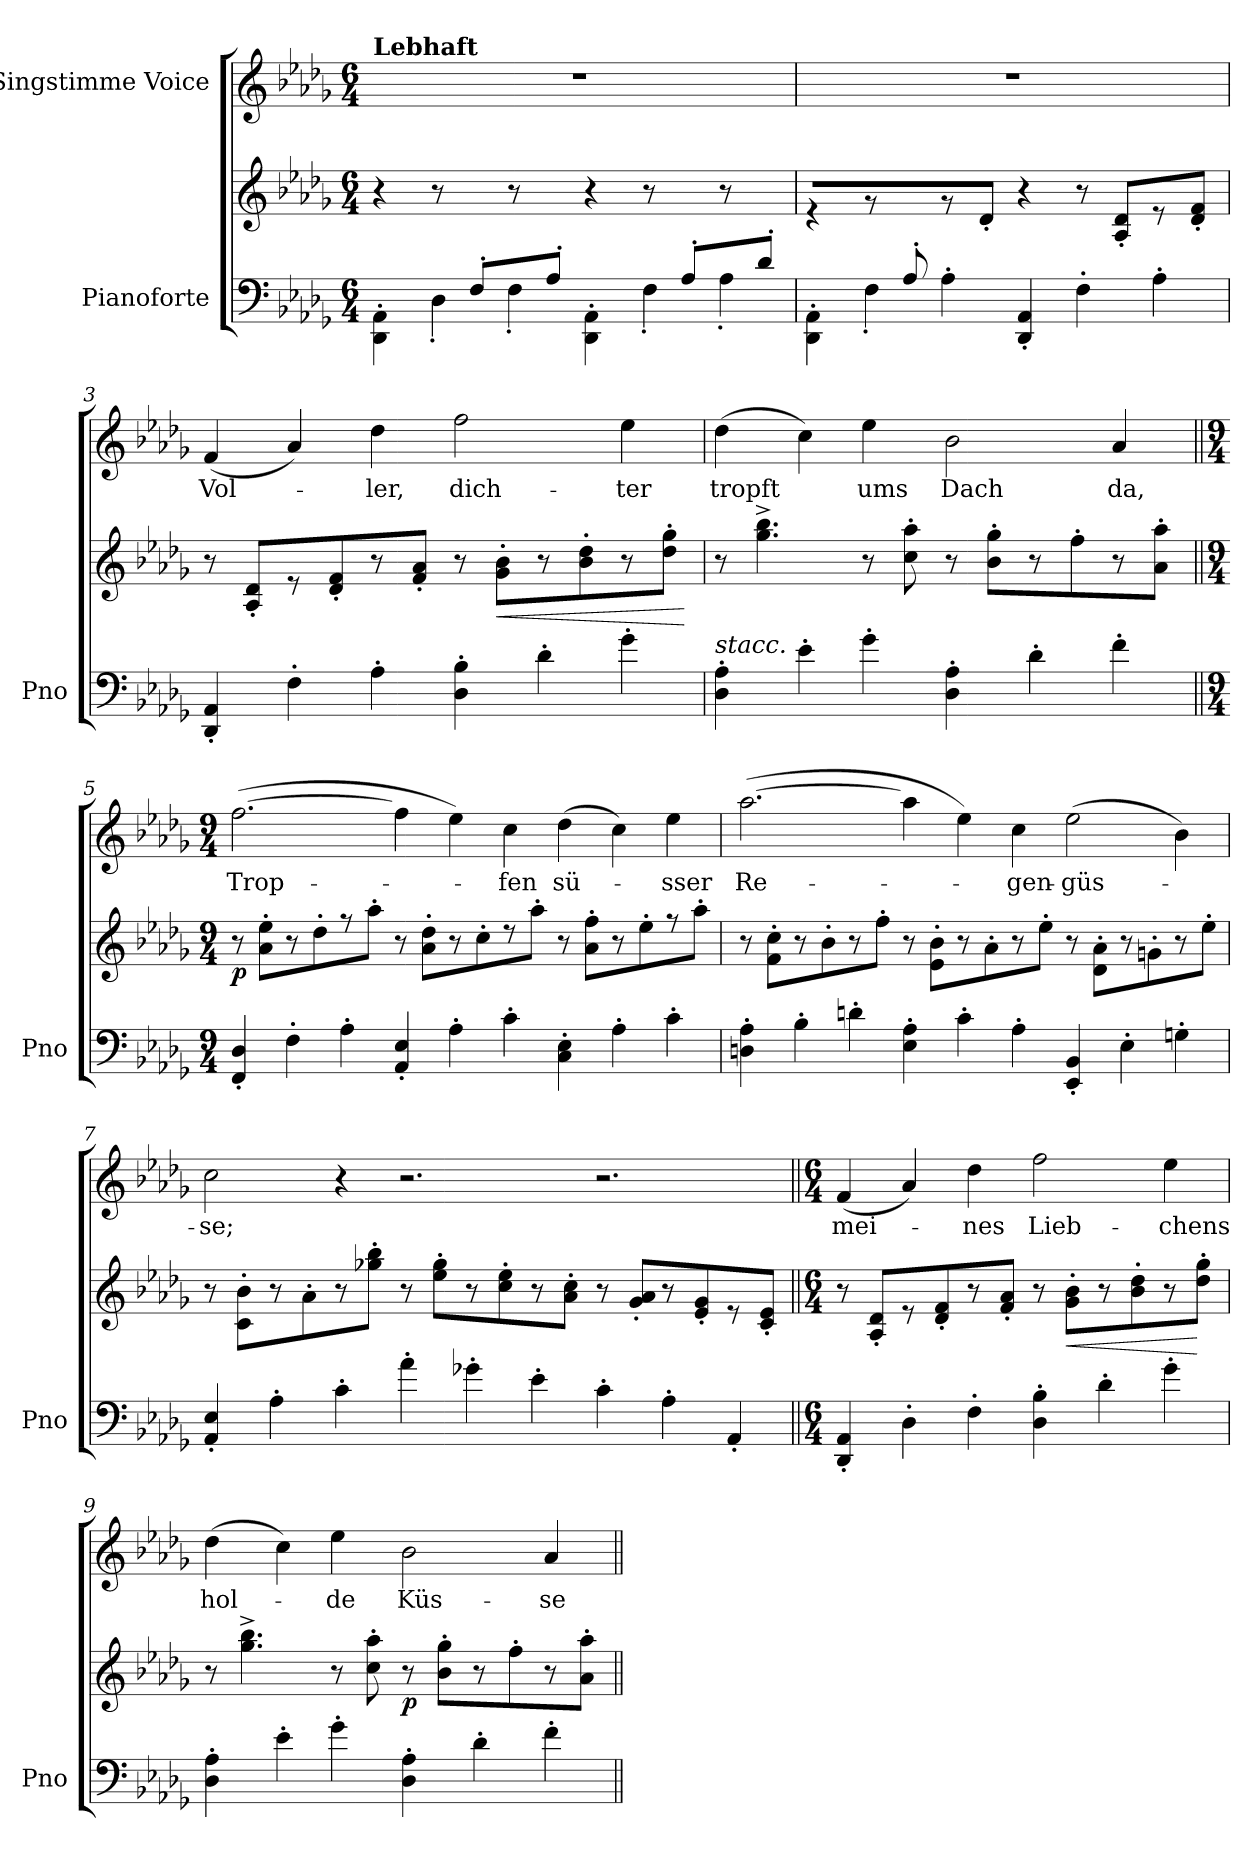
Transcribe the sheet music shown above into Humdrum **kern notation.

**kern	**kern	**dynam	**kern	**text
*part2	*part2	*part2	*part1	*part1
*staff3	*staff2	*staff2/3	*staff1	*staff1
*I"Pianoforte	*	*	*I"Singstimme Voice	*
*I'Pno	*	*	*	*
*clefF4	*clefG2	*	*clefG2	*
*k[b-e-a-d-g-]	*k[b-e-a-d-g-]	*	*k[b-e-a-d-g-]	*
*M6/4	*M6/4	*	*M6/4	*
=1	=1	=1	=1	=1
*^	*	*	*	*
!	!	!	!	!LO:TX:a:B:t=Lebhaft	!
4.ryy	4DD-\'< 4AA-\'<	4r	.	1.r	.
!	!	!	!LO:DY:b	!	!
!	!	!	!LO:DY:n=1:b	!	!
.	4D-'<\	8r	p other-dynamics	.	.
8F'>/L	.	8ryy	.	.	.
8ryy	4F'<\	8r	.	.	.
8A-'>/J	.	8ryy	.	.	.
4.ryy	4DD-\'< 4AA-\'<	4r	.	.	.
.	4F'<\	8r	.	.	.
8A-'>/L	.	8ryy	.	.	.
8ryy	4A-'<\	8r	.	.	.
8d-'>/J	.	8ryy	.	.	.
=2	=2	=2	=2	=2	=2
4.ryy	4DD-\'< 4AA-\'<	4r	.	1.r	.
.	4F'<\	8r	.	.	.
8A-'>/L	.	8ryy	.	.	.
1ryy	4A-'<\	8r	.	.	.
.	.	8d-'>/J	.	.	.
.	4DD-/'< 4AA-/'<	4r	.	.	.
.	4F'\	8r	.	.	.
.	.	8A-/'< 8d-/'<L	.	.	.
.	4A-'\	8r	.	.	.
.	.	8d-/'< 8f/'<J	.	.	.
*v	*v	*	*	*	*
=3	=3	=3	=3	=3
4DD-/' 4AA-/'	8r	.	(4f/	Vol-
.	8A-/' 8d-/'L	.	.	.
4F'\	8r	.	4a-/)	.
.	8d-/' 8f/'	.	.	.
4A-'\	8r	.	4dd-\	-ler,
.	8f/' 8a-/'J	.	.	.
4D-\' 4B-\'	8r	.	2ff\	dich-
!	!	!LO:HP:b	!	!
.	8g-\' 8b-\'L	<	.	.
4d-'\	8r	.	.	.
.	8b-\' 8dd-\'	.	.	.
4g-'\	8r	.	4ee-\	-ter
.	8dd-\' 8gg-\'J	.	.	.
.	.	[	.	.
=4	=4	=4	=4	=4
!LO:TX:i:t=stacc.	!	!	!	!
4D-\' 4A-\'	8r	.	(4dd-\	tropft
.	4.gg-\^ 4.bb-\^	.	.	.
4e-'\	.	.	4cc\)	.
4g-'\	8r	.	4ee-\	ums
.	8cc\' 8aa-\'	.	.	.
4D-\' 4A-\'	8r	.	2b-\	Dach
.	8b-\' 8gg-\'L	.	.	.
4d-'\	8r	.	.	.
.	8ff'\	.	.	.
4f'\	8r	.	4a-/	da,
.	8a-\' 8aa-\'J	.	.	.
=5||	=5||	=5||	=5||	=5||
*M9/4	*M9/4	*	*M9/4	*
!	!	!LO:DY:b	!	!
4FF/' 4D-/'	8r	p	([2.ff\	Trop-
.	8a-\' 8ee-\'L	.	.	.
4F'\	8r	.	.	.
.	8dd-'\	.	.	.
4A-'\	8r	.	.	.
.	8aa-'\J	.	.	.
4AA-/' 4E-/'	8r	.	4ff\]	.
.	8a-\' 8dd-\'L	.	.	.
4A-'\	8r	.	4ee-\)	.
.	8cc'\	.	.	.
4c'\	8r	.	4cc\	-fen
.	8aa-'\J	.	.	.
4C\' 4E-\'	8r	.	(4dd-\	sü-
.	8a-\' 8ff\'L	.	.	.
4A-'\	8r	.	4cc\)	.
.	8ee-'\	.	.	.
4c'\	8r	.	4ee-\	-sser
.	8aa-'\J	.	.	.
=6	=6	=6	=6	=6
4Dn\' 4A-\'	8r	.	([2.aa-\	Re-
.	8f\' 8cc\'L	.	.	.
4B-'\	8r	.	.	.
.	8b-'\	.	.	.
4dn'\	8r	.	.	.
.	8ff'\J	.	.	.
4E-\' 4A-\'	8r	.	4aa-\]	.
.	8e-\' 8b-\'L	.	.	.
4c'\	8r	.	4ee-\)	.
.	8a-'\	.	.	.
4A-'\	8r	.	4cc\	-gen-
.	8ee-'\J	.	.	.
4EE-/' 4BB-/'	8r	.	(2ee-\	-güs-
.	8d-\' 8a-\'L	.	.	.
4E-'\	8r	.	.	.
.	8gn'\	.	.	.
4Gn'\	8r	.	4b-\)	.
.	8ee-'\J	.	.	.
=7	=7	=7	=7	=7
4AA-/' 4E-/'	8r	.	2cc\	-se;
.	8c\' 8b-\'L	.	.	.
4A-'\	8r	.	.	.
.	8a-'\	.	.	.
4c'\	8r	.	4r	.
.	8gg-X\' 8bb-\'J	.	.	.
4a-'\	8r	.	2.r	.
.	8ee-\' 8gg-\'L	.	.	.
4g-X'\	8r	.	.	.
.	8cc\' 8ee-\'	.	.	.
4e-'\	8r	.	.	.
.	8a-\' 8cc\'J	.	.	.
4c'\	8r	.	2.r	.
.	8g-/' 8a-/'L	.	.	.
4A-'\	8r	.	.	.
.	8e-/' 8g-/'	.	.	.
4AA-'/	8r	.	.	.
.	8c/' 8e-/'J	.	.	.
=8||	=8||	=8||	=8||	=8||
*M6/4	*M6/4	*	*M6/4	*
4DD-/' 4AA-/'	8r	.	(4f/	mei-
.	8A-/' 8d-/'L	.	.	.
4D-'\	8r	.	4a-/)	.
.	8d-/' 8f/'	.	.	.
4F'\	8r	.	4dd-\	-nes
.	8f/' 8a-/'J	.	.	.
4D-\' 4B-\'	8r	.	2ff\	Lieb-
!	!	!LO:HP:b	!	!
.	8g-\' 8b-\'L	<	.	.
4d-'\	8r	.	.	.
.	8b-\' 8dd-\'	.	.	.
4g-'\	8r	.	4ee-\	-chens
.	8dd-\' 8gg-\'J	[	.	.
=9	=9	=9	=9	=9
4D-\' 4A-\'	8r	.	(4dd-\	hol-
.	4.gg-\^ 4.bb-\^	.	.	.
4e-'\	.	.	4cc\)	.
4g-'\	8r	.	4ee-\	-de
.	8cc\' 8aa-\'	.	.	.
!	!	!LO:DY:b	!	!
4D-\' 4A-\'	8r	p	2b-\	Küs-
.	8b-\' 8gg-\'L	.	.	.
4d-'\	8r	.	.	.
.	8ff'\	.	.	.
4f'\	8r	.	4a-/	-se
.	8a-\' 8aa-\'J	.	.	.
=||	=||	=||	=||	=||
*-	*-	*-	*-	*-
